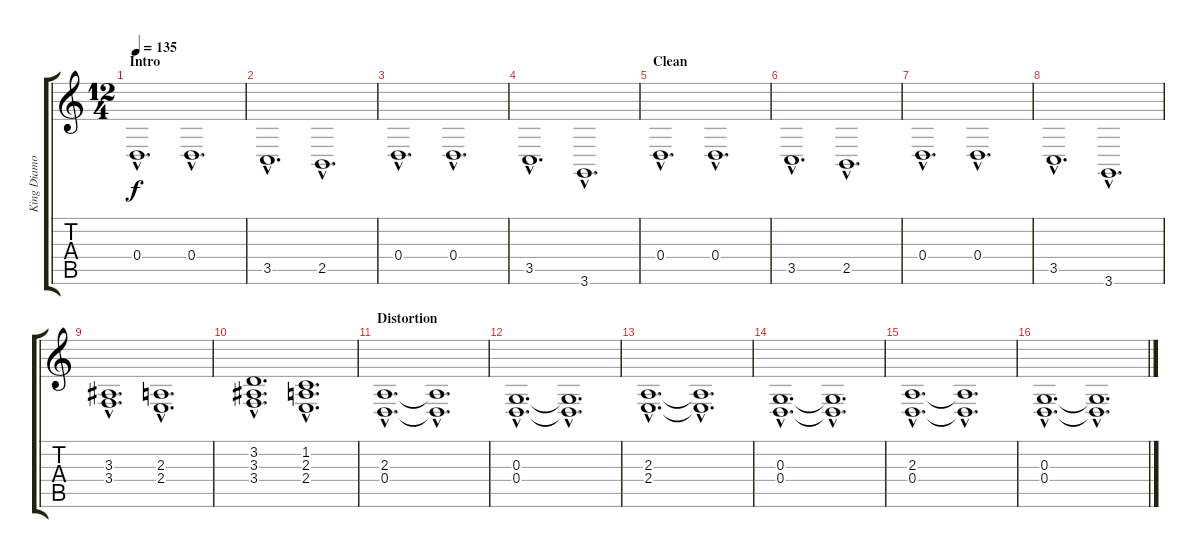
\track ("King Diamond" "King Diamo") {instrument stringensemble1}
\staff {score tabs}
\tuning (E4 B3 G3 D3 A2 E2) {hide}
\ts (12 4)
\section ("" "Intro")
\tempo 135
\clef g2
\ks c
0.4{hac}.1{d dy f instrument stringensemble1} 0.4{hac}.1{d} |
3.5{hac}.1{d} 2.5{hac}.1{d} |
0.4{hac}.1{d} 0.4{hac}.1{d} |
3.5{hac}.1{d} 3.6{hac}.1{d} |
\section ("" "Clean")
0.4{hac}.1{d} 0.4{hac}.1{d} |
3.5{hac}.1{d} 2.5{hac}.1{d} |
0.4{hac}.1{d} 0.4{hac}.1{d} |
3.5{hac}.1{d} 3.6{hac}.1{d} |
(3.3{hac} 3.4{hac}).1{d volume 10} (2.3{hac} 2.4{hac}).1{d} |
(3.2{hac} 3.3{hac} 3.4{hac}).1{d} (1.2{hac} 2.3{hac} 2.4{hac}).1{d} |
\section ("" "Distortion")
(2.3{hac} 0.4{hac}).1{d volume 8} (2.3{hac t} 0.4{hac t}).1{d} |
(0.3{hac} 0.4{hac}).1{d} (0.3{hac t} 0.4{hac t}).1{d} |
(2.3{hac} 2.4{hac}).1{d} (2.3{hac t} 2.4{hac t}).1{d} |
(0.3{hac} 0.4{hac}).1{d} (0.3{hac t} 0.4{hac t}).1{d} |
(2.3{hac} 0.4{hac}).1{d} (2.3{hac t} 0.4{hac t}).1{d} |
(0.3{hac} 0.4{hac}).1{d} (0.3{hac t} 0.4{hac t}).1{d}
